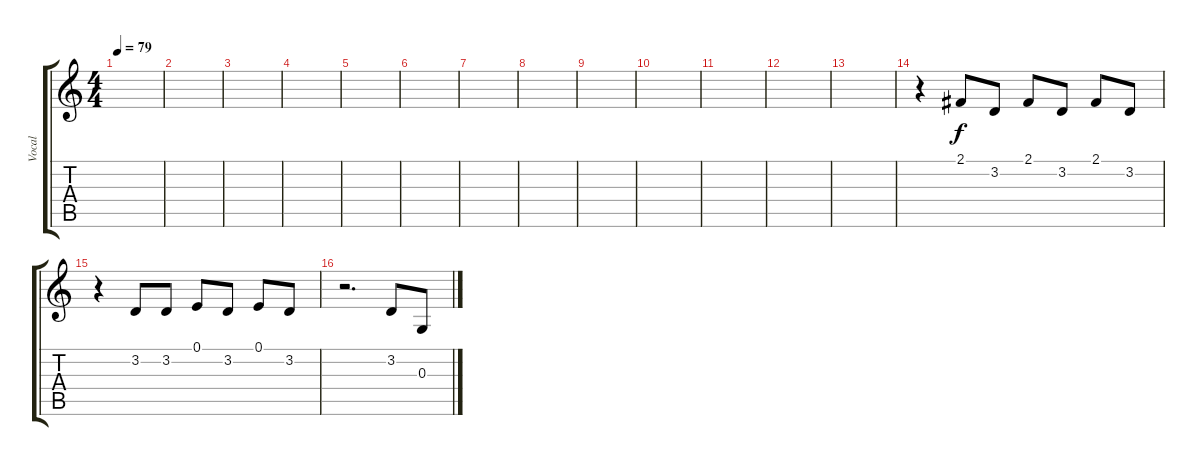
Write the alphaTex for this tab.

\track ("Vocal" "Vocal") {instrument vibraphone}
\staff {score tabs}
\tuning (E4 B3 G3 D3 A2 E2) {hide}
\ts (4 4)
\tempo 79
\clef g2
\ks c
|
|
|
|
|
|
|
|
|
|
|
|
|
r.4 2.1.8 3.2.8 2.1.8 3.2.8 2.1.8 3.2.8 |
r.4 3.2.8 3.2.8 0.1.8 3.2.8 0.1.8 3.2.8 |
r.2{d} 3.2.8 0.3.8
